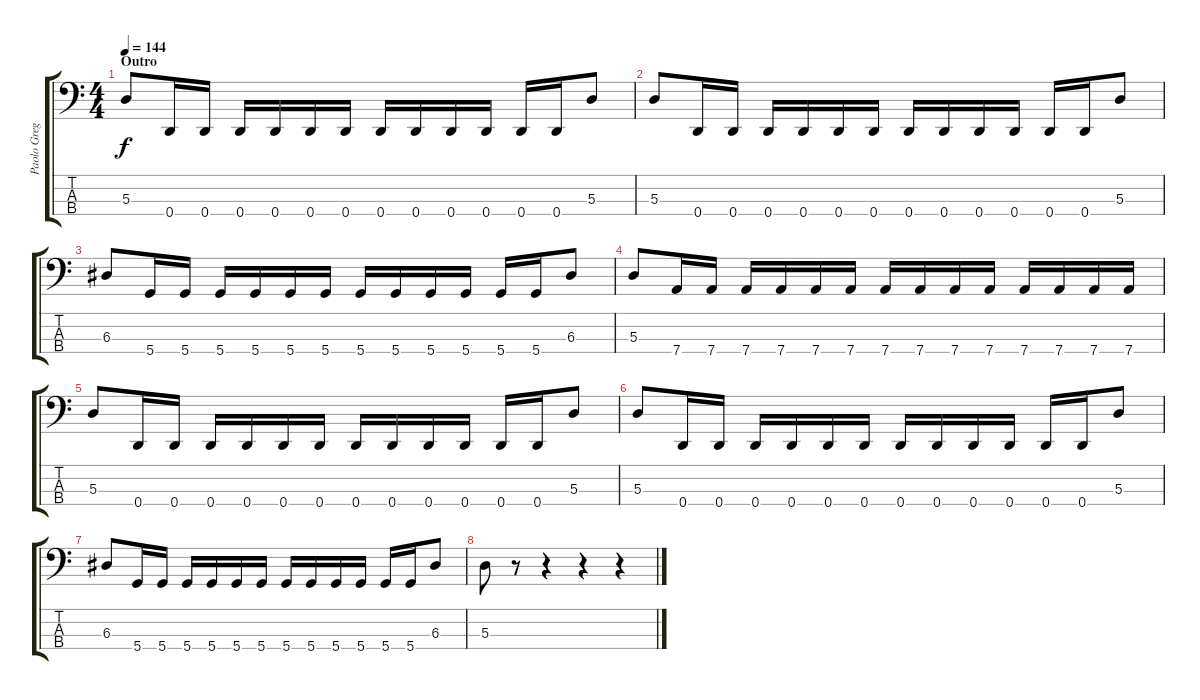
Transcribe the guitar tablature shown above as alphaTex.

\track ("Paolo Gregoletto" "Paolo Greg") {instrument electricbasspick}
\staff {score tabs}
\tuning (G2 D2 A1 D1) {hide}
\ts (4 4)
\section ("" "Outro")
\tempo 144
\clef f4
\ks c
5.3.8{dy f} 0.4.16 0.4.16 0.4.16 0.4.16 0.4.16 0.4.16 0.4.16 0.4.16 0.4.16 0.4.16 0.4.16 0.4.16 5.3.8 |
5.3.8 0.4.16 0.4.16 0.4.16 0.4.16 0.4.16 0.4.16 0.4.16 0.4.16 0.4.16 0.4.16 0.4.16 0.4.16 5.3.8 |
6.3.8 5.4.16 5.4.16 5.4.16 5.4.16 5.4.16 5.4.16 5.4.16 5.4.16 5.4.16 5.4.16 5.4.16 5.4.16 6.3.8 |
5.3.8 7.4.16 7.4.16 7.4.16 7.4.16 7.4.16 7.4.16 7.4.16 7.4.16 7.4.16 7.4.16 7.4.16 7.4.16 7.4.16 7.4.16 |
5.3.8 0.4.16 0.4.16 0.4.16 0.4.16 0.4.16 0.4.16 0.4.16 0.4.16 0.4.16 0.4.16 0.4.16 0.4.16 5.3.8 |
5.3.8 0.4.16 0.4.16 0.4.16 0.4.16 0.4.16 0.4.16 0.4.16 0.4.16 0.4.16 0.4.16 0.4.16 0.4.16 5.3.8 |
6.3.8 5.4.16 5.4.16 5.4.16 5.4.16 5.4.16 5.4.16 5.4.16 5.4.16 5.4.16 5.4.16 5.4.16 5.4.16 6.3.8 |
5.3.8 r.8 r.4 r.4 r.4
